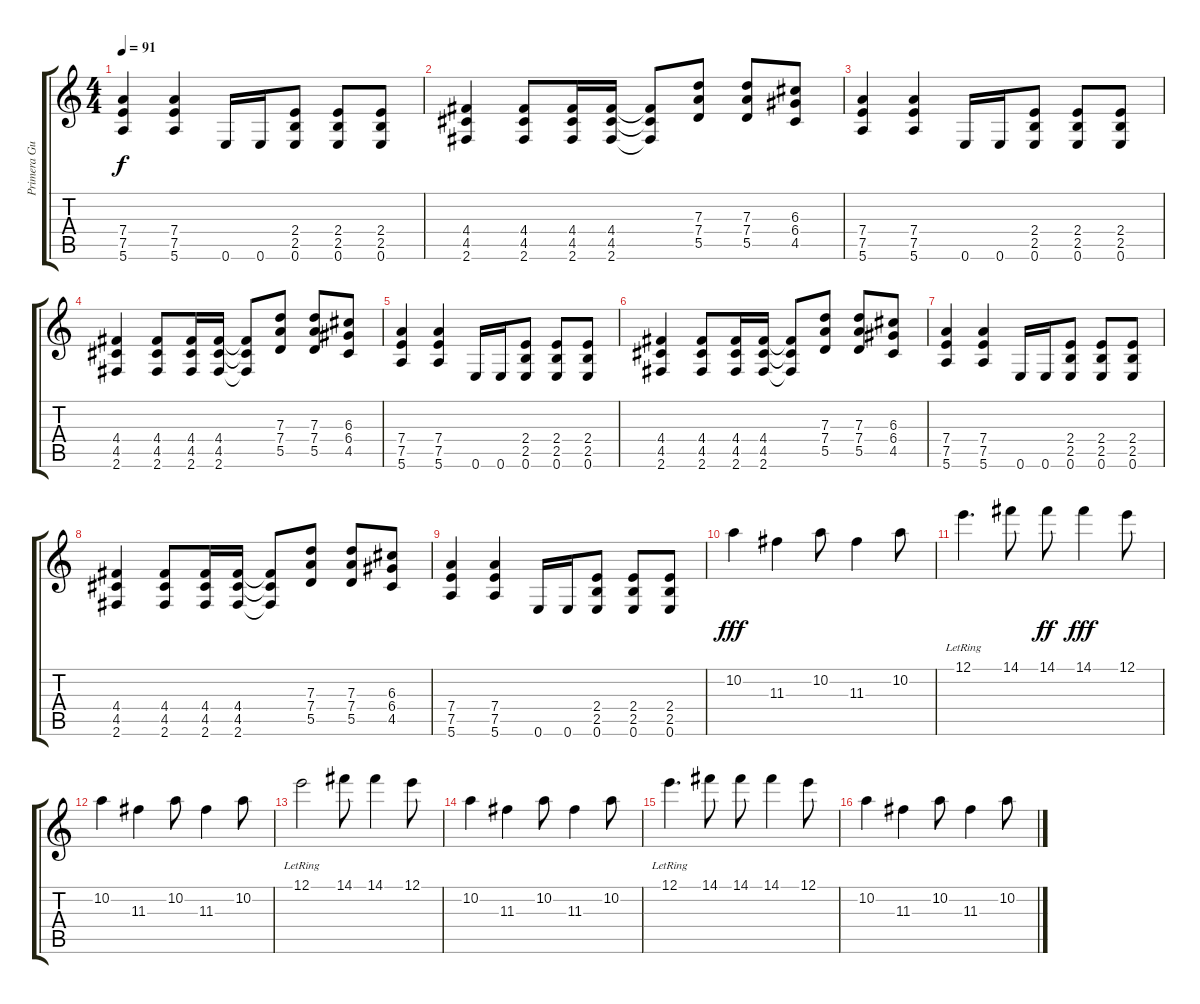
\track ("Primera Guitarra" "Primera Gu") {instrument distortionguitar}
\staff {score tabs}
\tuning (E4 B3 G3 D3 A2 E2) {hide}
\ts (4 4)
\tempo 91
\clef g2
\ks c
(7.4 7.5 5.6).4{dy f} (7.4 7.5 5.6).4 0.6.16 0.6.16 (2.4 2.5 0.6).8 (2.4 2.5 0.6).8 (2.4 2.5 0.6).8 |
(4.4 4.5 2.6).4 (4.4 4.5 2.6).8 (4.4 4.5 2.6).16 (4.4 4.5 2.6).16 (4.4{t} 4.5{t} 2.6{t}).8 (7.3 7.4 5.5).8 (7.3 7.4 5.5).8 (6.3 6.4 4.5).8 |
(7.4 7.5 5.6).4 (7.4 7.5 5.6).4 0.6.16 0.6.16 (2.4 2.5 0.6).8 (2.4 2.5 0.6).8 (2.4 2.5 0.6).8 |
(4.4 4.5 2.6).4 (4.4 4.5 2.6).8 (4.4 4.5 2.6).16 (4.4 4.5 2.6).16 (4.4{t} 4.5{t} 2.6{t}).8 (7.3 7.4 5.5).8 (7.3 7.4 5.5).8 (6.3 6.4 4.5).8 |
(7.4 7.5 5.6).4 (7.4 7.5 5.6).4 0.6.16 0.6.16 (2.4 2.5 0.6).8 (2.4 2.5 0.6).8 (2.4 2.5 0.6).8 |
(4.4 4.5 2.6).4 (4.4 4.5 2.6).8 (4.4 4.5 2.6).16 (4.4 4.5 2.6).16 (4.4{t} 4.5{t} 2.6{t}).8 (7.3 7.4 5.5).8 (7.3 7.4 5.5).8 (6.3 6.4 4.5).8 |
(7.4 7.5 5.6).4 (7.4 7.5 5.6).4 0.6.16 0.6.16 (2.4 2.5 0.6).8 (2.4 2.5 0.6).8 (2.4 2.5 0.6).8 |
(4.4 4.5 2.6).4 (4.4 4.5 2.6).8 (4.4 4.5 2.6).16 (4.4 4.5 2.6).16 (4.4{t} 4.5{t} 2.6{t}).8 (7.3 7.4 5.5).8 (7.3 7.4 5.5).8 (6.3 6.4 4.5).8 |
(7.4 7.5 5.6).4 (7.4 7.5 5.6).4 0.6.16 0.6.16 (2.4 2.5 0.6).8 (2.4 2.5 0.6).8 (2.4 2.5 0.6).8 |
10.2.4{dy fff volume 16 balance 12 instrument distortionguitar} 11.3.4 10.2.8 11.3.4 10.2.8 |
12.1{lr}.4{d} 14.1.8 14.1.8{dy ff} 14.1.4{dy fff} 12.1.8 |
10.2.4 11.3.4 10.2.8 11.3.4 10.2.8 |
12.1{lr}.2 14.1.8 14.1.4 12.1.8 |
10.2.4 11.3.4 10.2.8 11.3.4 10.2.8 |
12.1{lr}.4{d} 14.1.8 14.1.8 14.1.4 12.1.8 |
10.2.4 11.3.4 10.2.8 11.3.4 10.2.8
